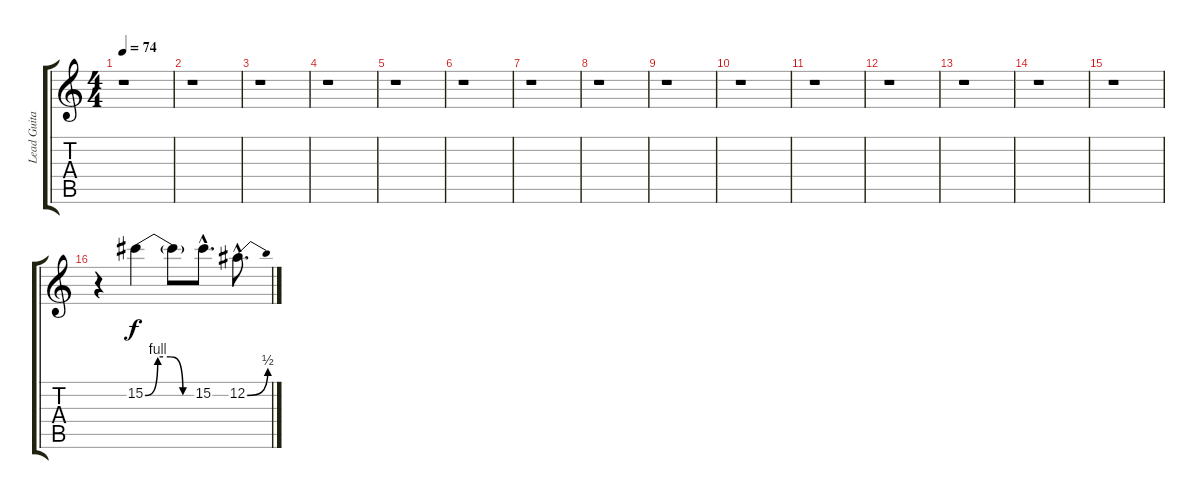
\track ("Lead Guitar" "Lead Guita") {instrument overdrivenguitar}
\staff {score tabs}
\tuning (Eb4 Bb3 Gb3 Db3 Ab2 Eb2) {hide}
\ts (4 4)
\tempo 74
\clef g2
\ks c
r.1{dy f} |
r.1 |
r.1 |
r.1 |
r.1 |
r.1 |
r.1 |
r.1 |
r.1 |
r.1 |
r.1 |
r.1 |
r.1 |
r.1 |
r.1 |
r.4 15.2{be (custom 0 0 15 4 30 4 45 0 60 0)}.4 15.2{t}.8 15.2{hac}.8{d} 12.2{be (bend 0 0 60 2) hac}.8{d}
